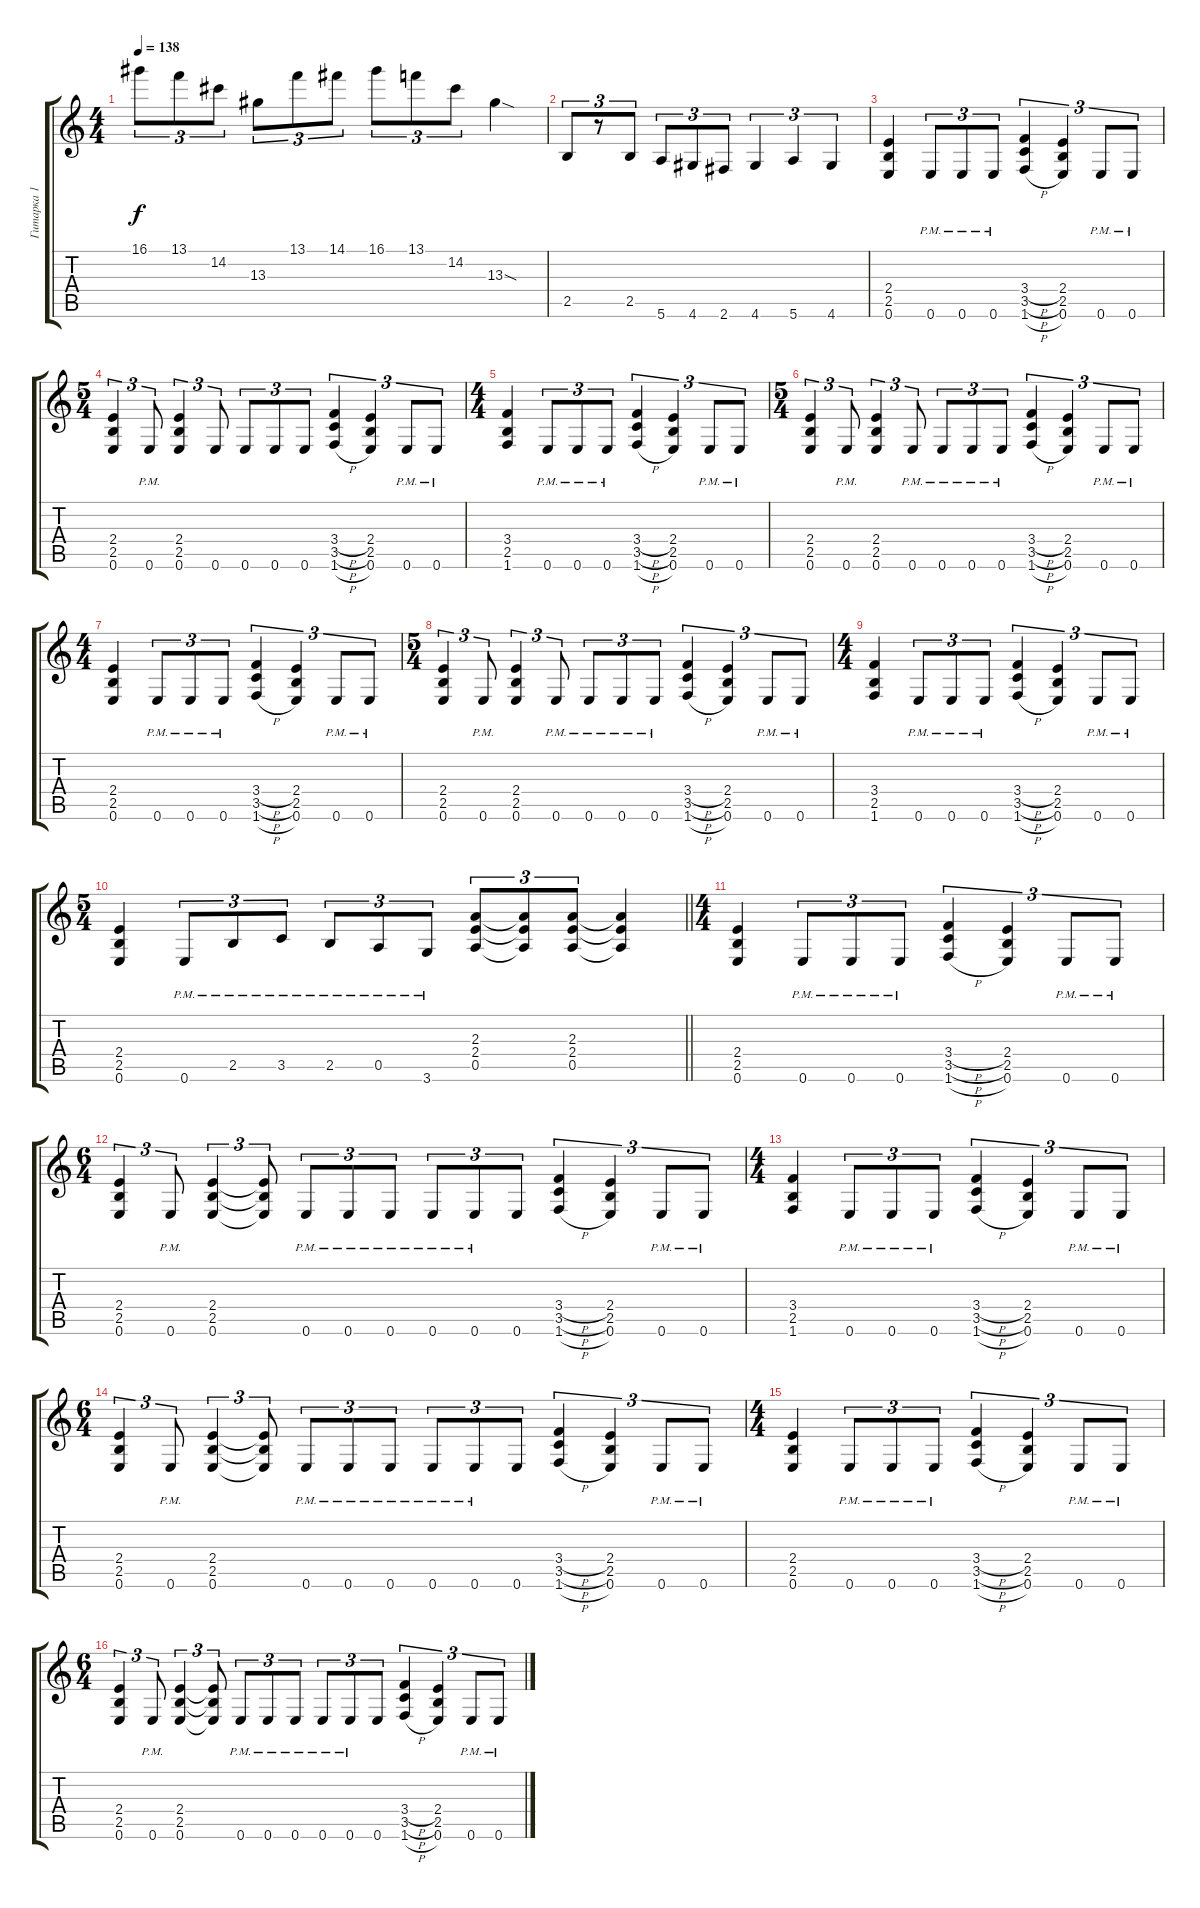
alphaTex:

\track ("Гитарка 1" "Гитарка 1") {instrument distortionguitar}
\staff {score tabs}
\tuning (E4 B3 G3 D3 A2 E2) {hide}
\ts (4 4)
\tempo 138
\clef g2
\ks c
16.1.8{tu (3 2) dy f} 13.1.8{tu (3 2)} 14.2.8{tu (3 2)} 13.3.8{tu (3 2)} 13.1.8{tu (3 2)} 14.1.8{tu (3 2)} 16.1.8{tu (3 2)} 13.1.8{tu (3 2)} 14.2.8{tu (3 2)} 13.3{sod}.4 |
2.5.8{tu (3 2)} r.8{tu (3 2)} 2.5.8{tu (3 2)} 5.6.8{tu (3 2)} 4.6.8{tu (3 2)} 2.6.8{tu (3 2)} 4.6.4{tu (3 2)} 5.6.4{tu (3 2)} 4.6.4{tu (3 2)} |
(2.4 2.5 0.6).4 0.6{pm}.8{tu (3 2)} 0.6{pm}.8{tu (3 2)} 0.6{pm}.8{tu (3 2)} (3.4{h} 3.5{h} 1.6{h}).4{tu (3 2)} (2.4 2.5 0.6).4{tu (3 2)} 0.6{pm}.8{tu (3 2)} 0.6{pm}.8{tu (3 2)} |
\ts (5 4)
(2.4 2.5 0.6).4{tu (3 2)} 0.6{pm}.8{tu (3 2)} (2.4 2.5 0.6).4{tu (3 2)} 0.6.8{tu (3 2)} 0.6.8{tu (3 2)} 0.6.8{tu (3 2)} 0.6.8{tu (3 2)} (3.4{h} 3.5{h} 1.6{h}).4{tu (3 2)} (2.4 2.5 0.6).4{tu (3 2)} 0.6{pm}.8{tu (3 2)} 0.6{pm}.8{tu (3 2)} |
\ts (4 4)
(3.4 2.5 1.6).4 0.6{pm}.8{tu (3 2)} 0.6{pm}.8{tu (3 2)} 0.6{pm}.8{tu (3 2)} (3.4{h} 3.5{h} 1.6{h}).4{tu (3 2)} (2.4 2.5 0.6).4{tu (3 2)} 0.6{pm}.8{tu (3 2)} 0.6{pm}.8{tu (3 2)} |
\ts (5 4)
(2.4 2.5 0.6).4{tu (3 2)} 0.6{pm}.8{tu (3 2)} (2.4 2.5 0.6).4{tu (3 2)} 0.6{pm}.8{tu (3 2)} 0.6{pm}.8{tu (3 2)} 0.6{pm}.8{tu (3 2)} 0.6{pm}.8{tu (3 2)} (3.4{h} 3.5{h} 1.6{h}).4{tu (3 2)} (2.4 2.5 0.6).4{tu (3 2)} 0.6{pm}.8{tu (3 2)} 0.6{pm}.8{tu (3 2)} |
\ts (4 4)
(2.4 2.5 0.6).4 0.6{pm}.8{tu (3 2)} 0.6{pm}.8{tu (3 2)} 0.6{pm}.8{tu (3 2)} (3.4{h} 3.5{h} 1.6{h}).4{tu (3 2)} (2.4 2.5 0.6).4{tu (3 2)} 0.6{pm}.8{tu (3 2)} 0.6{pm}.8{tu (3 2)} |
\ts (5 4)
(2.4 2.5 0.6).4{tu (3 2)} 0.6{pm}.8{tu (3 2)} (2.4 2.5 0.6).4{tu (3 2)} 0.6{pm}.8{tu (3 2)} 0.6{pm}.8{tu (3 2)} 0.6{pm}.8{tu (3 2)} 0.6{pm}.8{tu (3 2)} (3.4{h} 3.5{h} 1.6{h}).4{tu (3 2)} (2.4 2.5 0.6).4{tu (3 2)} 0.6{pm}.8{tu (3 2)} 0.6{pm}.8{tu (3 2)} |
\ts (4 4)
(3.4 2.5 1.6).4 0.6{pm}.8{tu (3 2)} 0.6{pm}.8{tu (3 2)} 0.6{pm}.8{tu (3 2)} (3.4{h} 3.5{h} 1.6{h}).4{tu (3 2)} (2.4 2.5 0.6).4{tu (3 2)} 0.6{pm}.8{tu (3 2)} 0.6{pm}.8{tu (3 2)} |
\ts (5 4)
\barLineRight lightlight
(2.4 2.5 0.6).4 0.6{pm}.8{tu (3 2)} 2.5{pm}.8{tu (3 2)} 3.5{pm}.8{tu (3 2)} 2.5{pm}.8{tu (3 2)} 0.5{pm}.8{tu (3 2)} 3.6{pm}.8{tu (3 2)} (2.3 2.4 0.5).8{tu (3 2)} (2.3{t} 2.4{t} 0.5{t}).8{tu (3 2)} (2.3 2.4 0.5).8{tu (3 2)} (2.3{t} 2.4{t} 0.5{t}).4 |
\ts (4 4)
(2.4 2.5 0.6).4 0.6{pm}.8{tu (3 2)} 0.6{pm}.8{tu (3 2)} 0.6{pm}.8{tu (3 2)} (3.4{h} 3.5{h} 1.6{h}).4{tu (3 2)} (2.4 2.5 0.6).4{tu (3 2)} 0.6{pm}.8{tu (3 2)} 0.6{pm}.8{tu (3 2)} |
\ts (6 4)
(2.4 2.5 0.6).4{tu (3 2)} 0.6{pm}.8{tu (3 2)} (2.4 2.5 0.6).4{tu (3 2)} (2.4{t} 2.5{t} 0.6{t}).8{tu (3 2)} 0.6{pm}.8{tu (3 2)} 0.6{pm}.8{tu (3 2)} 0.6{pm}.8{tu (3 2)} 0.6{pm}.8{tu (3 2)} 0.6{pm}.8{tu (3 2)} 0.6.8{tu (3 2)} (3.4{h} 3.5{h} 1.6{h}).4{tu (3 2)} (2.4 2.5 0.6).4{tu (3 2)} 0.6{pm}.8{tu (3 2)} 0.6{pm}.8{tu (3 2)} |
\ts (4 4)
(3.4 2.5 1.6).4 0.6{pm}.8{tu (3 2)} 0.6{pm}.8{tu (3 2)} 0.6{pm}.8{tu (3 2)} (3.4{h} 3.5{h} 1.6{h}).4{tu (3 2)} (2.4 2.5 0.6).4{tu (3 2)} 0.6{pm}.8{tu (3 2)} 0.6{pm}.8{tu (3 2)} |
\ts (6 4)
(2.4 2.5 0.6).4{tu (3 2)} 0.6{pm}.8{tu (3 2)} (2.4 2.5 0.6).4{tu (3 2)} (2.4{t} 2.5{t} 0.6{t}).8{tu (3 2)} 0.6{pm}.8{tu (3 2)} 0.6{pm}.8{tu (3 2)} 0.6{pm}.8{tu (3 2)} 0.6{pm}.8{tu (3 2)} 0.6{pm}.8{tu (3 2)} 0.6.8{tu (3 2)} (3.4{h} 3.5{h} 1.6{h}).4{tu (3 2)} (2.4 2.5 0.6).4{tu (3 2)} 0.6{pm}.8{tu (3 2)} 0.6{pm}.8{tu (3 2)} |
\ts (4 4)
(2.4 2.5 0.6).4 0.6{pm}.8{tu (3 2)} 0.6{pm}.8{tu (3 2)} 0.6{pm}.8{tu (3 2)} (3.4{h} 3.5{h} 1.6{h}).4{tu (3 2)} (2.4 2.5 0.6).4{tu (3 2)} 0.6{pm}.8{tu (3 2)} 0.6{pm}.8{tu (3 2)} |
\ts (6 4)
(2.4 2.5 0.6).4{tu (3 2)} 0.6{pm}.8{tu (3 2)} (2.4 2.5 0.6).4{tu (3 2)} (2.4{t} 2.5{t} 0.6{t}).8{tu (3 2)} 0.6{pm}.8{tu (3 2)} 0.6{pm}.8{tu (3 2)} 0.6{pm}.8{tu (3 2)} 0.6{pm}.8{tu (3 2)} 0.6{pm}.8{tu (3 2)} 0.6.8{tu (3 2)} (3.4{h} 3.5{h} 1.6{h}).4{tu (3 2)} (2.4 2.5 0.6).4{tu (3 2)} 0.6{pm}.8{tu (3 2)} 0.6{pm}.8{tu (3 2)}
